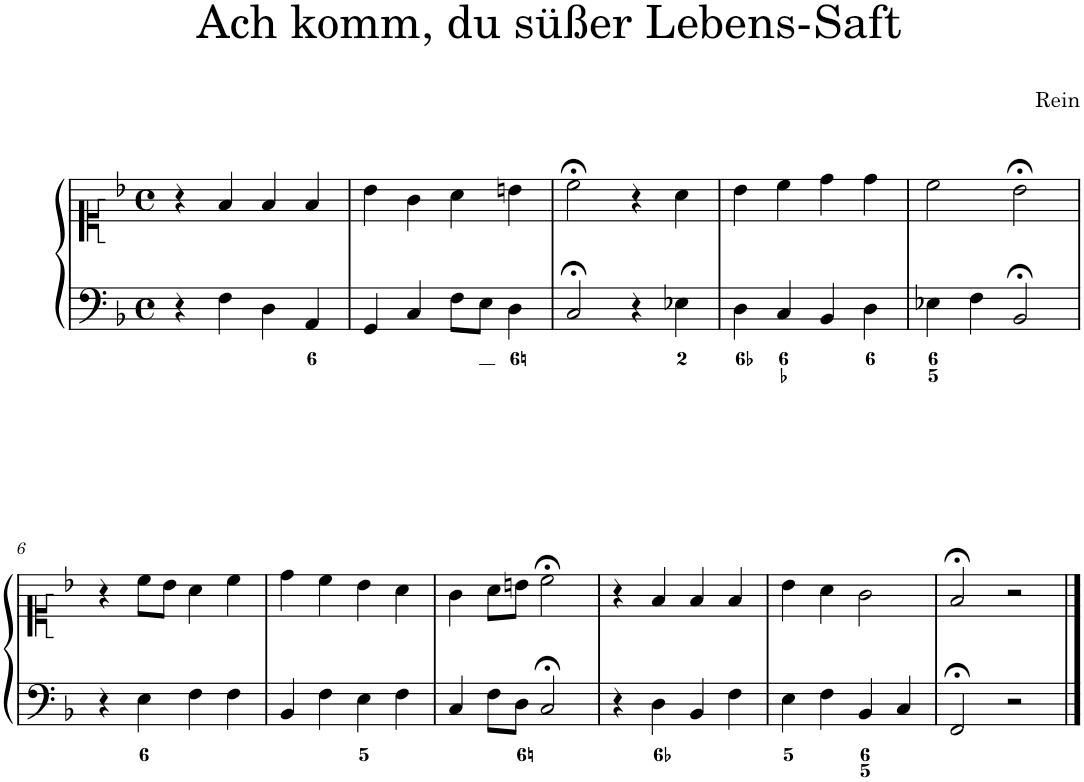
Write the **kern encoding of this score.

**kern	**kern
*part1	*part1
*staff2	*staff1
*I"Piano	*
*I'Pno.	*
*clefF4	*clefC1
*k[b-]	*k[b-]
*M4/4	*M4/4
*met(c)	*met(c)
=1	=1
4r	4r
4F\	4f/
4D\	4f/
4AA/	4f/
=2	=2
4GG/	4b-\
4C/	4g\
8F\L	4a\
8E\J	.
4D\	4bn\
=3	=3
2C;</	2cc;<\
4r	4r
4E-X\	4a\
=4	=4
4D\	4b-\
4C/	4cc\
4BB-/	4dd\
4D\	4dd\
=5	=5
4E-X\	2cc\
4F\	.
2BB-;</	2b-;<\
!!LO:LB:g=z
=6	=6
4r	4r
4E\	8cc\L
.	8b-\J
4F\	4a\
4F\	4cc\
=7	=7
4BB-/	4dd\
4F\	4cc\
4E\	4b-\
4F\	4a\
=8	=8
4C/	4g\
8F\L	8a\L
8D\J	8bn\J
2C;</	2cc;<\
=9	=9
4r	4r
4D\	4f/
4BB-/	4f/
4F\	4f/
=10	=10
4E\	4b-\
4F\	4a\
4BB-/	2g\
4C/	.
=11	=11
2FF;</	2f;</
2r	2r
==	==
*-	*-
